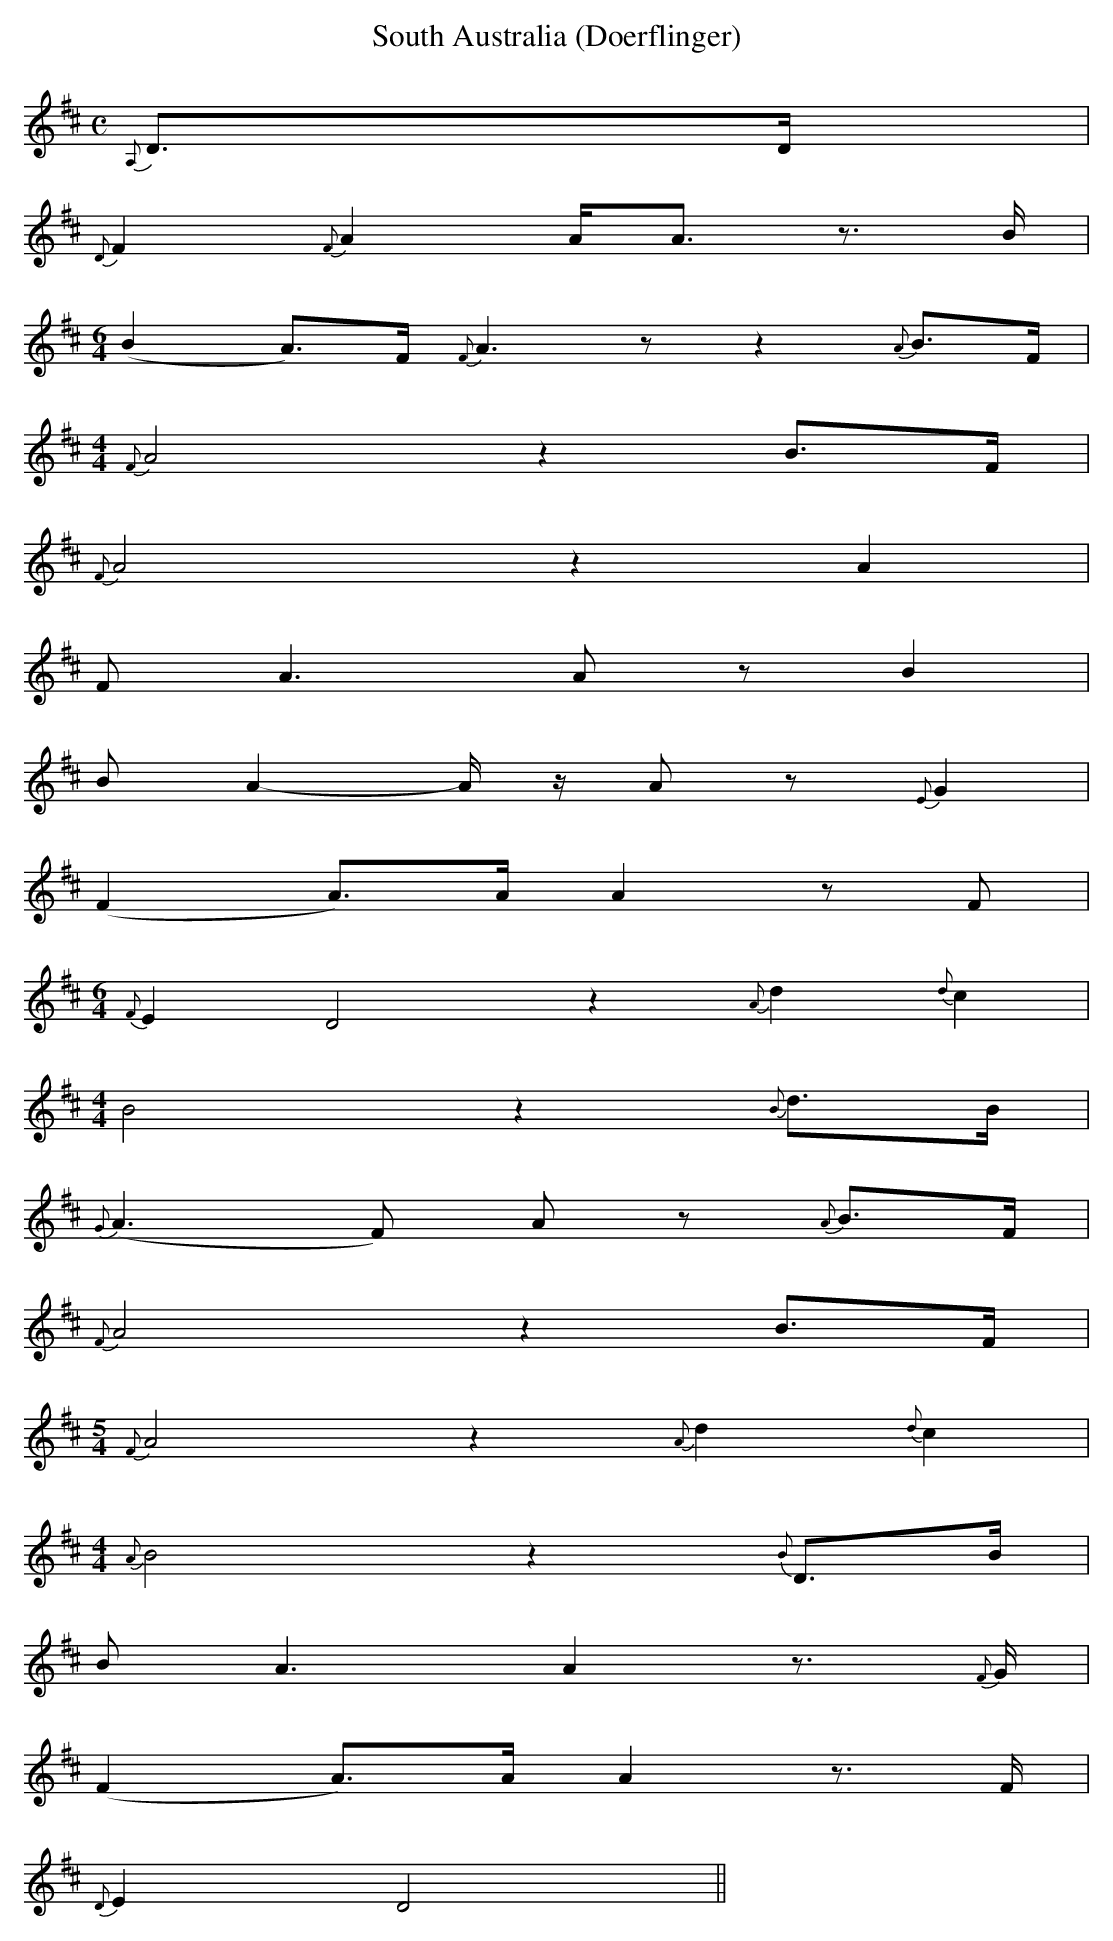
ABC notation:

X:1
T:South Australia (Doerflinger)
M:C
L:1/8
K:D
{A,}D>D|
{D}F2 {F}A2 A<A z>B|
M:6/4
L:1/8
(B2 A>)F {F}A3z z2 {A}B>F|
M:4/4
L:1/8
{F}A4 z2 B>F|
{F}A4 z2 A2|
FA3 AzB2|
BA2-A/z/ Az{E}G2|
(F2A>)A A2zF|
M:6/4
L:1/8
{F}E2 D4 z2 {A}d2 {d}c2|
M:4/4
L:1/8
B4 z2{B}d>B|
{G}(A3F) Az {A}B>F|
{F}A4 z2 B>F|
M:5/4
L:1/8
{F}A4 z2 {A}d2 {d}c2|
M:4/4
L:1/8
{A}B4 z2 {B}D>B|
BA3 A2 z>{F}G|
(F2A>)A A2z>F|
{D}E2 D4||
